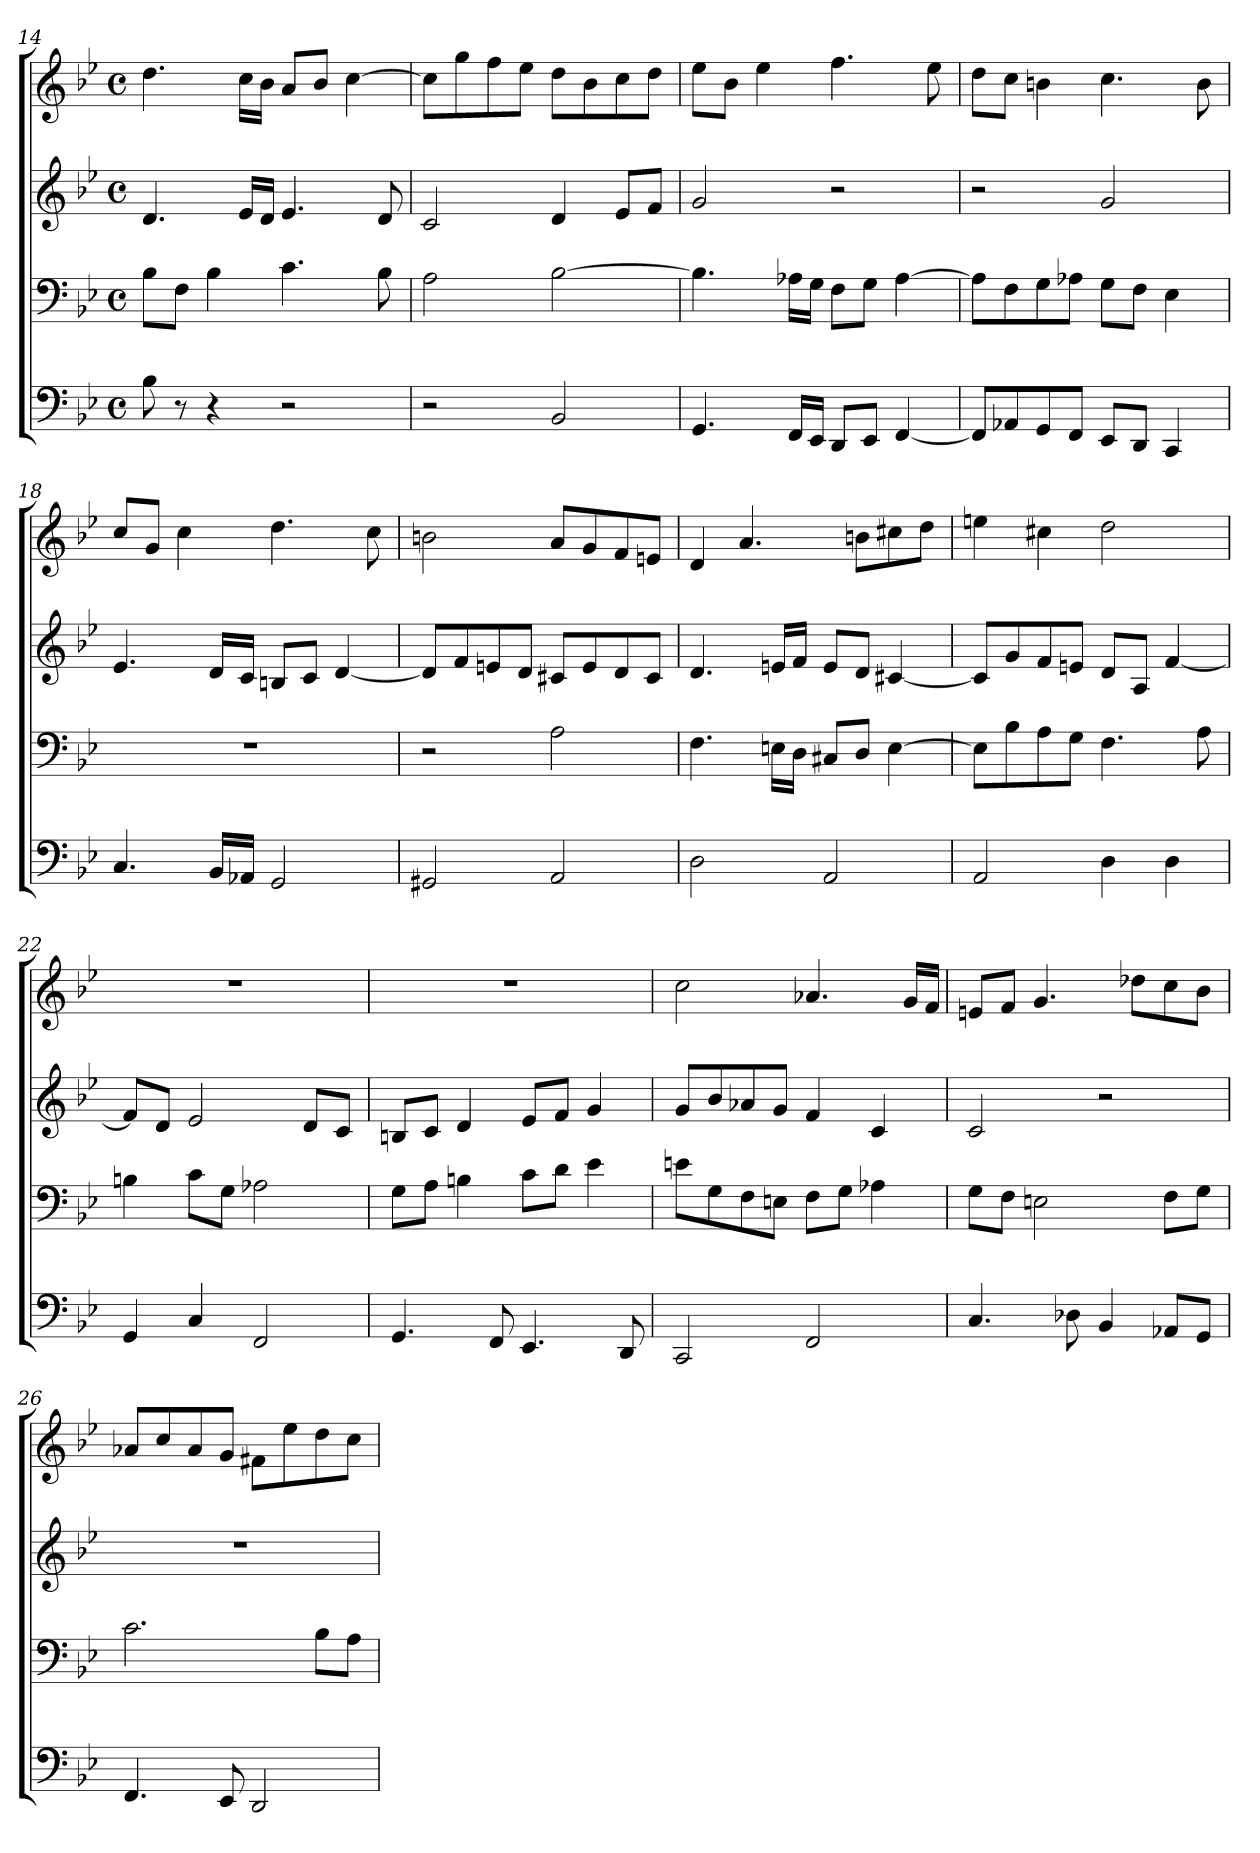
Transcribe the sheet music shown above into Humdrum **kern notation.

**kern	**kern	**kern	**kern
*part4	*part3	*part2	*part1
*staff4	*staff3	*staff2	*staff1
*clefF4	*clefF4	*clefG2	*clefG2
*k[b-e-]	*k[b-e-]	*k[b-e-]	*k[b-e-]
*M4/4	*M4/4	*M4/4	*M4/4
*met(c)	*met(c)	*met(c)	*met(c)
=14	=14	=14	=14
8B-\	8B-\L	4.d/	4.dd\
8r	8F\J	.	.
4r	4B-\	.	.
.	.	16e-/LL	16cc\LL
.	.	16d/JJ	16b-\JJ
2r	4.c\	4.e-/	8a/L
.	.	.	8b-/J
.	.	.	[4cc\
.	8B-\	8d/	.
!!LO:LB:g=z
=15	=15	=15	=15
2r	2A\	2c/	8cc\L]
.	.	.	8gg\
.	.	.	8ff\
.	.	.	8ee-\J
2BB-/	[2B-\	4d/	8dd\L
.	.	.	8b-\
.	.	8e-/L	8cc\
.	.	8f/J	8dd\J
=16	=16	=16	=16
4.GG/	4.B-\]	2g/	8ee-\L
.	.	.	8b-\J
.	.	.	4ee-\
16FF/LL	16A-X\LL	.	.
16EE-/JJ	16G\JJ	.	.
8DD/L	8F\L	2r	4.ff\
8EE-/J	8G\J	.	.
[4FF/	[4A-\	.	.
.	.	.	8ee-\
=17	=17	=17	=17
8FF/L]	8A-\L]	2r	8dd\L
8AA-X/	8F\	.	8cc\J
8GG/	8G\	.	4bn\
8FF/J	8A-X\J	.	.
8EE-/L	8G\L	2g/	4.cc\
8DD/J	8F\J	.	.
4CC/	4E-\	.	.
.	.	.	8b\
=18	=18	=18	=18
4.C/	1r	4.e-/	8cc/L
.	.	.	8g/J
.	.	.	4cc\
16BB-/LL	.	16d/LL	.
16AA-X/JJ	.	16c/JJ	.
2GG/	.	8Bn/L	4.dd\
.	.	8c/J	.
.	.	[4d/	.
.	.	.	8cc\
!!LO:PB:g=z
=19	=19	=19	=19
2GG#X/	2r	8d/L]	2bn\
.	.	8f/	.
.	.	8en/	.
.	.	8d/J	.
2AA/	2A\	8c#X/L	8a/L
.	.	8e/	8g/
.	.	8d/	8f/
.	.	8c#/J	8en/J
=20	=20	=20	=20
2D\	4.F\	4.d/	4d/
.	.	.	4.a/
.	16En\LL	16en/LL	.
.	16D\JJ	16f/JJ	.
2AA/	8C#X/L	8e/L	.
.	8D/J	8d/J	8bn\L
.	[4E\	[4c#X/	8cc#X\
.	.	.	8dd\J
=21	=21	=21	=21
2AA/	8E\L]	8c#/L]	4een\
.	8B-\	8g/	.
.	8A\	8f/	4cc#X\
.	8G\J	8en/J	.
4D\	4.F\	8d/L	2dd\
.	.	8A/J	.
4D\	.	[4f/	.
.	8A\	.	.
=22	=22	=22	=22
4GG/	4Bn\	8f/L]	1r
.	.	8d/J	.
4C/	8c\L	2e-/	.
.	8G\J	.	.
2FF/	2A-X\	.	.
.	.	8d/L	.
.	.	8c/J	.
!!LO:LB:g=z
=23	=23	=23	=23
4.GG/	8G\L	8Bn/L	1r
.	8A\J	8c/J	.
.	4Bn\	4d/	.
8FF/	.	.	.
4.EE-/	8c\L	8e-/L	.
.	8d\J	8f/J	.
.	4e-\	4g/	.
8DD/	.	.	.
=24	=24	=24	=24
2CC/	8en\L	8g/L	2cc\
.	8G\	8b-/	.
.	8F\	8a-X/	.
.	8En\J	8g/J	.
2FF/	8F\L	4f/	4.a-X/
.	8G\J	.	.
.	4A-X\	4c/	.
.	.	.	16g/LL
.	.	.	16f/JJ
=25	=25	=25	=25
4.C/	8G\L	2c/	8en/L
.	8F\J	.	8f/J
.	2En\	.	4.g/
8D-X\	.	.	.
4BB-/	.	2r	.
.	.	.	8dd-X\L
8AA-X/L	8F\L	.	8cc\
8GG/J	8G\J	.	8b-\J
=26	=26	=26	=26
4.FF/	2.c\	1r	8a-X/L
.	.	.	8cc/
.	.	.	8a-/
8EE-/	.	.	8g/J
2DD/	.	.	8f#X\L
.	.	.	8ee-\
.	8B-\L	.	8dd\
.	8A\J	.	8cc\J
=	=	=	=
*-	*-	*-	*-
